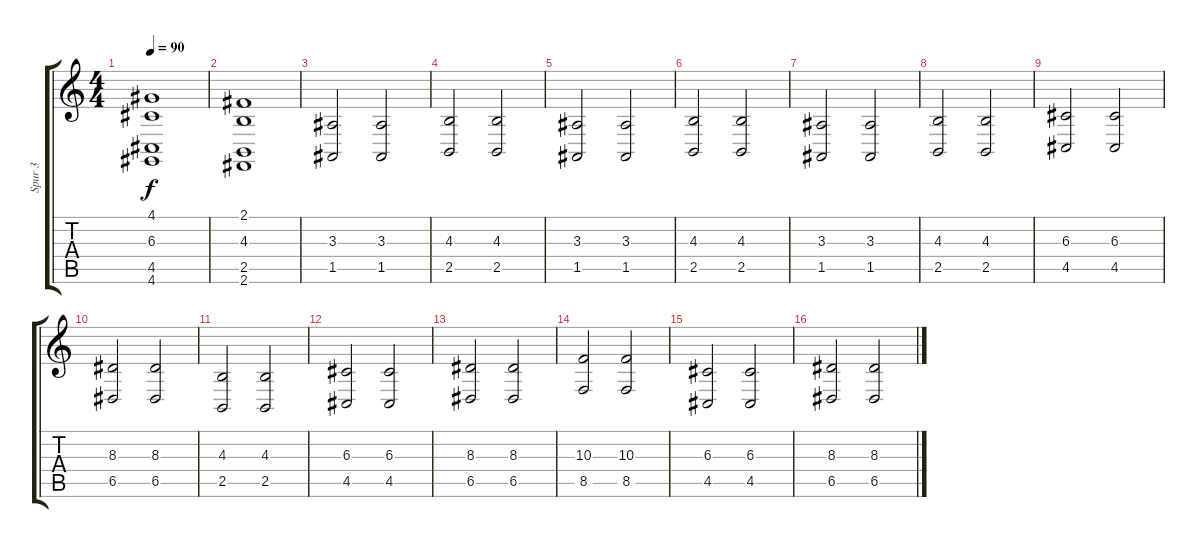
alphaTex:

\track ("Spur 3" "Spur 3") {instrument tubularbells}
\staff {score tabs}
\tuning (E4 B3 G3 D3 A2 E2) {hide}
\ts (4 4)
\tempo 90
\clef g2
\ks c
(4.1 6.3 4.5 4.6).1{dy f} |
(2.1 4.3 2.5 2.6).1 |
(3.3 1.5).2 (3.3 1.5).2 |
(4.3 2.5).2 (4.3 2.5).2 |
(3.3 1.5).2 (3.3 1.5).2 |
(4.3 2.5).2 (4.3 2.5).2 |
(3.3 1.5).2 (3.3 1.5).2 |
(4.3 2.5).2 (4.3 2.5).2 |
(6.3 4.5).2 (6.3 4.5).2 |
(8.3 6.5).2 (8.3 6.5).2 |
(4.3 2.5).2 (4.3 2.5).2 |
(6.3 4.5).2 (6.3 4.5).2 |
(8.3 6.5).2 (8.3 6.5).2 |
(10.3 8.5).2 (10.3 8.5).2 |
(6.3 4.5).2 (6.3 4.5).2 |
(8.3 6.5).2 (8.3 6.5).2
